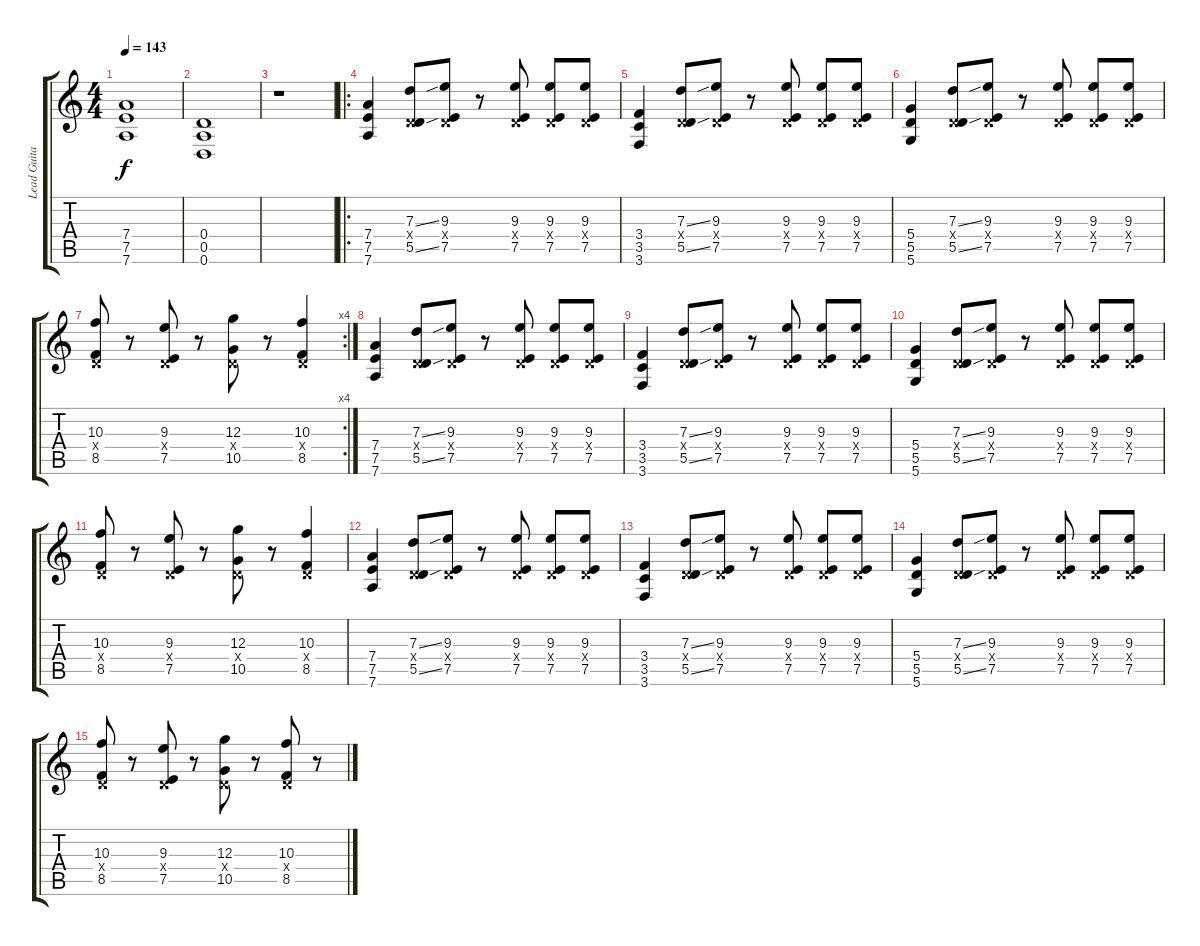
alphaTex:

\track ("Lead Guitar" "Lead Guita") {instrument distortionguitar}
\staff {score tabs}
\tuning (E4 B3 G3 D3 A2 D2) {hide}
\ts (4 4)
\tempo 143
\clef g2
\ks c
(7.4 7.5 7.6).1{dy f} |
(0.4 0.5 0.6).1 |
r.1 |
\ro
(7.4 7.5 7.6).4 (7.3{ss} 0.4{x} 5.5{ss}).8 (9.3 0.4{x} 7.5).8 r.8 (9.3 0.4{x} 7.5).8 (9.3 0.4{x} 7.5).8 (9.3 0.4{x} 7.5).8 |
(3.4 3.5 3.6).4 (7.3{ss} 0.4{x} 5.5{ss}).8 (9.3 0.4{x} 7.5).8 r.8 (9.3 0.4{x} 7.5).8 (9.3 0.4{x} 7.5).8 (9.3 0.4{x} 7.5).8 |
(5.4 5.5 5.6).4 (7.3{ss} 0.4{x} 5.5{ss}).8 (9.3 0.4{x} 7.5).8 r.8 (9.3 0.4{x} 7.5).8 (9.3 0.4{x} 7.5).8 (9.3 0.4{x} 7.5).8 |
\rc 4
(10.3 0.4{x} 8.5).8 r.8 (9.3 0.4{x} 7.5).8 r.8 (12.3 0.4{x} 10.5).8 r.8 (10.3 0.4{x} 8.5).4 |
(7.4 7.5 7.6).4 (7.3{ss} 0.4{x} 5.5{ss}).8 (9.3 0.4{x} 7.5).8 r.8 (9.3 0.4{x} 7.5).8 (9.3 0.4{x} 7.5).8 (9.3 0.4{x} 7.5).8 |
(3.4 3.5 3.6).4 (7.3{ss} 0.4{x} 5.5{ss}).8 (9.3 0.4{x} 7.5).8 r.8 (9.3 0.4{x} 7.5).8 (9.3 0.4{x} 7.5).8 (9.3 0.4{x} 7.5).8 |
(5.4 5.5 5.6).4 (7.3{ss} 0.4{x} 5.5{ss}).8 (9.3 0.4{x} 7.5).8 r.8 (9.3 0.4{x} 7.5).8 (9.3 0.4{x} 7.5).8 (9.3 0.4{x} 7.5).8 |
(10.3 0.4{x} 8.5).8 r.8 (9.3 0.4{x} 7.5).8 r.8 (12.3 0.4{x} 10.5).8 r.8 (10.3 0.4{x} 8.5).4 |
(7.4 7.5 7.6).4 (7.3{ss} 0.4{x} 5.5{ss}).8 (9.3 0.4{x} 7.5).8 r.8 (9.3 0.4{x} 7.5).8 (9.3 0.4{x} 7.5).8 (9.3 0.4{x} 7.5).8 |
(3.4 3.5 3.6).4 (7.3{ss} 0.4{x} 5.5{ss}).8 (9.3 0.4{x} 7.5).8 r.8 (9.3 0.4{x} 7.5).8 (9.3 0.4{x} 7.5).8 (9.3 0.4{x} 7.5).8 |
(5.4 5.5 5.6).4 (7.3{ss} 0.4{x} 5.5{ss}).8 (9.3 0.4{x} 7.5).8 r.8 (9.3 0.4{x} 7.5).8 (9.3 0.4{x} 7.5).8 (9.3 0.4{x} 7.5).8 |
(10.3 0.4{x} 8.5).8 r.8 (9.3 0.4{x} 7.5).8 r.8 (12.3 0.4{x} 10.5).8 r.8 (10.3 0.4{x} 8.5).8 r.8
